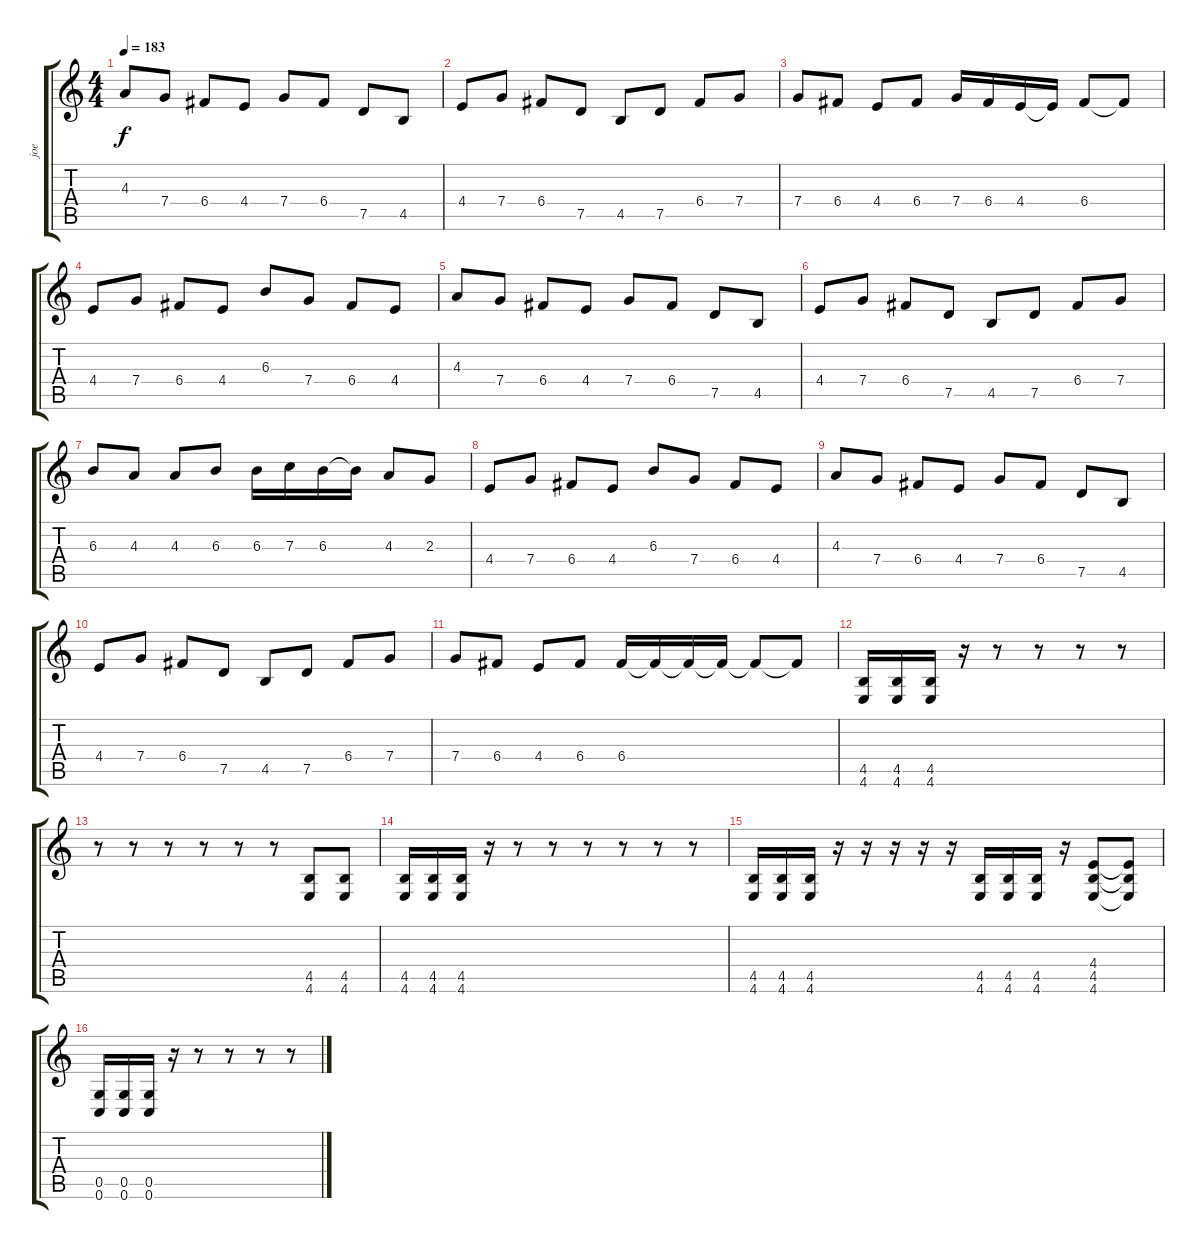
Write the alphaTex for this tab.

\track ("joe" "joe") {instrument distortionguitar}
\staff {score tabs}
\tuning (D4 A3 F3 C3 G2 C2) {hide}
\ts (4 4)
\tempo 183
\clef g2
\ks c
4.3.8{dy f} 7.4.8 6.4.8 4.4.8 7.4.8 6.4.8 7.5.8 4.5.8 |
4.4.8 7.4.8 6.4.8 7.5.8 4.5.8 7.5.8 6.4.8 7.4.8 |
7.4.8 6.4.8 4.4.8 6.4.8 7.4.16 6.4.16 4.4.16 4.4{t}.16 6.4.8 6.4{t}.8 |
4.4.8 7.4.8 6.4.8 4.4.8 6.3.8 7.4.8 6.4.8 4.4.8 |
4.3.8 7.4.8 6.4.8 4.4.8 7.4.8 6.4.8 7.5.8 4.5.8 |
4.4.8 7.4.8 6.4.8 7.5.8 4.5.8 7.5.8 6.4.8 7.4.8 |
6.3.8 4.3.8 4.3.8 6.3.8 6.3.16 7.3.16 6.3.16 6.3{t}.16 4.3.8 2.3.8 |
4.4.8 7.4.8 6.4.8 4.4.8 6.3.8 7.4.8 6.4.8 4.4.8 |
4.3.8 7.4.8 6.4.8 4.4.8 7.4.8 6.4.8 7.5.8 4.5.8 |
4.4.8 7.4.8 6.4.8 7.5.8 4.5.8 7.5.8 6.4.8 7.4.8 |
7.4.8 6.4.8 4.4.8 6.4.8 6.4.16 6.4{t}.16 6.4{t}.16 6.4{t}.16 6.4{t}.8 6.4{t}.8 |
(4.5 4.6).16 (4.5 4.6).16 (4.5 4.6).16 r.16 r.8 r.8 r.8 r.8 |
r.8 r.8 r.8 r.8 r.8 r.8 (4.5 4.6).8 (4.5 4.6).8 |
(4.5 4.6).16 (4.5 4.6).16 (4.5 4.6).16 r.16 r.8 r.8 r.8 r.8 r.8 r.8 |
(4.5 4.6).16 (4.5 4.6).16 (4.5 4.6).16 r.16 r.16 r.16 r.16 r.16 (4.5 4.6).16 (4.5 4.6).16 (4.5 4.6).16 r.16 (4.4 4.5 4.6).8 (4.4{t} 4.5{t} 4.6{t}).8 |
(0.5 0.6).16 (0.5 0.6).16 (0.5 0.6).16 r.16 r.8 r.8 r.8 r.8
